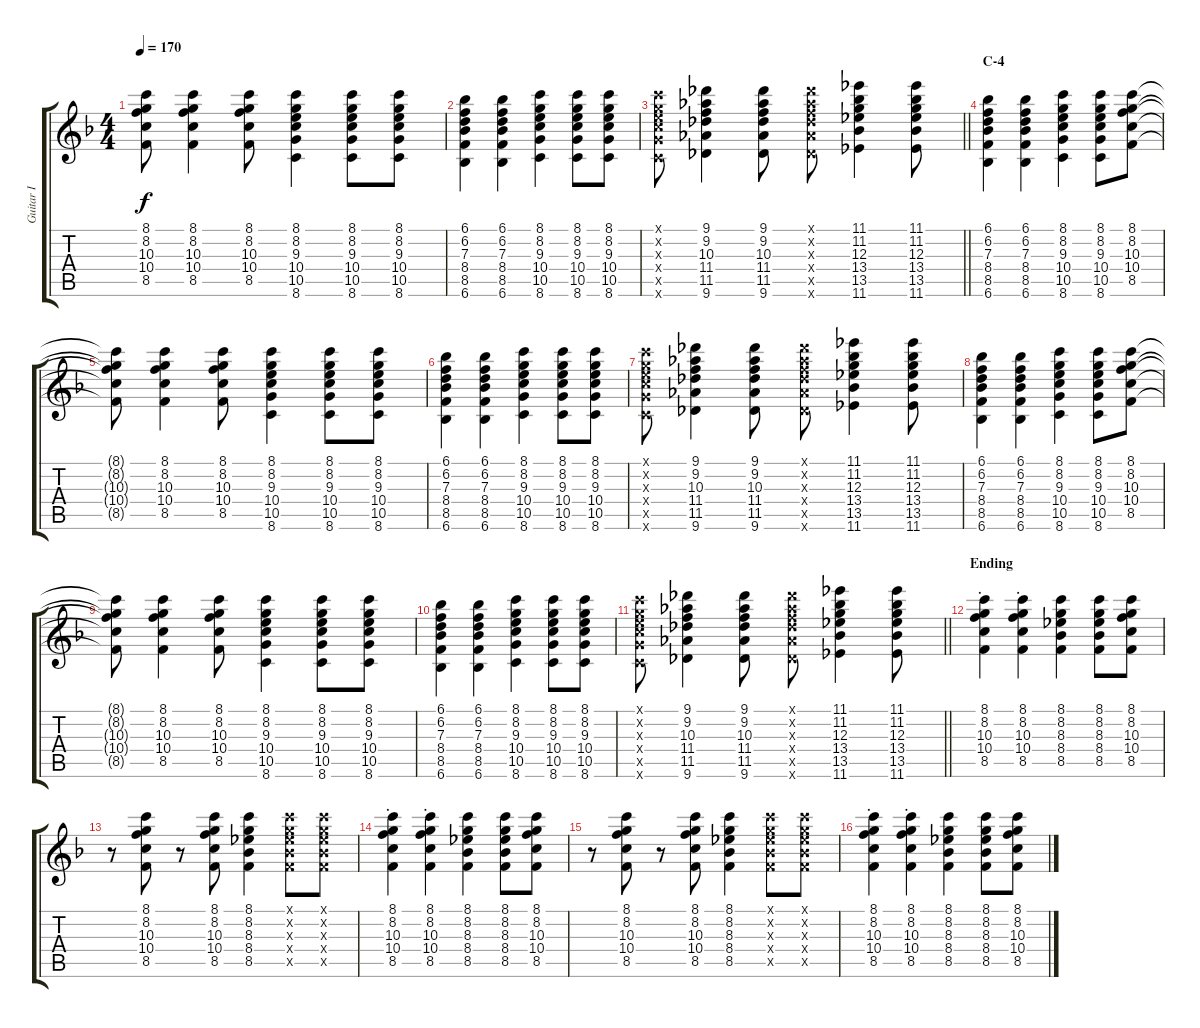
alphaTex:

\track ("Guitar I" "Guitar I") {instrument overdrivenguitar}
\staff {score tabs}
\tuning (E4 B3 G3 D3 A2 E2) {hide}
\ts (4 4)
\tempo 170
\clef g2
\ks f
(8.1{t} 8.2{t} 10.3{t} 10.4{t} 8.5{t}).8{dy f} (8.1 8.2 10.3 10.4 8.5).4 (8.1 8.2 10.3 10.4 8.5).8 (8.1 8.2 9.3 10.4 10.5 8.6).4 (8.1 8.2 9.3 10.4 10.5 8.6).8 (8.1 8.2 9.3 10.4 10.5 8.6).8 |
(6.1 6.2 7.3 8.4 8.5 6.6).4 (6.1 6.2 7.3 8.4 8.5 6.6).4 (8.1 8.2 9.3 10.4 10.5 8.6).4 (8.1 8.2 9.3 10.4 10.5 8.6).8 (8.1 8.2 9.3 10.4 10.5 8.6).8 |
\barLineRight lightlight
(8.1{x} 8.2{x} 9.3{x} 10.4{x} 10.5{x} 8.6{x}).8 (9.1 9.2 10.3 11.4 11.5 9.6).4 (9.1 9.2 10.3 11.4 11.5 9.6).8 (9.1{x} 9.2{x} 10.3{x} 11.4{x} 11.5{x} 9.6{x}).8 (11.1 11.2 12.3 13.4 13.5 11.6).4 (11.1 11.2 12.3 13.4 13.5 11.6).8 |
\section ("" "C-4")
(6.1 6.2 7.3 8.4 8.5 6.6).4 (6.1 6.2 7.3 8.4 8.5 6.6).4 (8.1 8.2 9.3 10.4 10.5 8.6).4 (8.1 8.2 9.3 10.4 10.5 8.6).8 (8.1 8.2 10.3 10.4 8.5).8 |
(8.1{t} 8.2{t} 10.3{t} 10.4{t} 8.5{t}).8 (8.1 8.2 10.3 10.4 8.5).4 (8.1 8.2 10.3 10.4 8.5).8 (8.1 8.2 9.3 10.4 10.5 8.6).4 (8.1 8.2 9.3 10.4 10.5 8.6).8 (8.1 8.2 9.3 10.4 10.5 8.6).8 |
(6.1 6.2 7.3 8.4 8.5 6.6).4 (6.1 6.2 7.3 8.4 8.5 6.6).4 (8.1 8.2 9.3 10.4 10.5 8.6).4 (8.1 8.2 9.3 10.4 10.5 8.6).8 (8.1 8.2 9.3 10.4 10.5 8.6).8 |
(8.1{x} 8.2{x} 9.3{x} 10.4{x} 10.5{x} 8.6{x}).8 (9.1 9.2 10.3 11.4 11.5 9.6).4 (9.1 9.2 10.3 11.4 11.5 9.6).8 (9.1{x} 9.2{x} 10.3{x} 11.4{x} 11.5{x} 9.6{x}).8 (11.1 11.2 12.3 13.4 13.5 11.6).4 (11.1 11.2 12.3 13.4 13.5 11.6).8 |
(6.1 6.2 7.3 8.4 8.5 6.6).4 (6.1 6.2 7.3 8.4 8.5 6.6).4 (8.1 8.2 9.3 10.4 10.5 8.6).4 (8.1 8.2 9.3 10.4 10.5 8.6).8 (8.1 8.2 10.3 10.4 8.5).8 |
(8.1{t} 8.2{t} 10.3{t} 10.4{t} 8.5{t}).8 (8.1 8.2 10.3 10.4 8.5).4 (8.1 8.2 10.3 10.4 8.5).8 (8.1 8.2 9.3 10.4 10.5 8.6).4 (8.1 8.2 9.3 10.4 10.5 8.6).8 (8.1 8.2 9.3 10.4 10.5 8.6).8 |
(6.1 6.2 7.3 8.4 8.5 6.6).4 (6.1 6.2 7.3 8.4 8.5 6.6).4 (8.1 8.2 9.3 10.4 10.5 8.6).4 (8.1 8.2 9.3 10.4 10.5 8.6).8 (8.1 8.2 9.3 10.4 10.5 8.6).8 |
\barLineRight lightlight
(8.1{x} 8.2{x} 9.3{x} 10.4{x} 10.5{x} 8.6{x}).8 (9.1 9.2 10.3 11.4 11.5 9.6).4 (9.1 9.2 10.3 11.4 11.5 9.6).8 (9.1{x} 9.2{x} 10.3{x} 11.4{x} 11.5{x} 9.6{x}).8 (11.1 11.2 12.3 13.4 13.5 11.6).4 (11.1 11.2 12.3 13.4 13.5 11.6).8 |
\section ("" "Ending")
(8.1{st} 8.2{st} 10.3{st} 10.4{st} 8.5{st}).4 (8.1{st} 8.2{st} 10.3{st} 10.4{st} 8.5{st}).4 (8.1 8.2 8.3 8.4 8.5).4 (8.1 8.2 8.3 8.4 8.5).8 (8.1 8.2 10.3 10.4 8.5).8 |
r.8 (8.1 8.2 10.3 10.4 8.5).8 r.8 (8.1 8.2 10.3 10.4 8.5).8 (8.1 8.2 8.3 8.4 8.5).4 (8.1{x} 8.2{x} 8.3{x} 8.4{x} 8.5{x}).8 (8.1{x} 8.2{x} 8.3{x} 8.4{x} 8.5{x}).8 |
(8.1{st} 8.2{st} 10.3{st} 10.4{st} 8.5{st}).4 (8.1{st} 8.2{st} 10.3{st} 10.4{st} 8.5{st}).4 (8.1 8.2 8.3 8.4 8.5).4 (8.1 8.2 8.3 8.4 8.5).8 (8.1 8.2 10.3 10.4 8.5).8 |
r.8 (8.1 8.2 10.3 10.4 8.5).8 r.8 (8.1 8.2 10.3 10.4 8.5).8 (8.1 8.2 8.3 8.4 8.5).4 (8.1{x} 8.2{x} 8.3{x} 8.4{x} 8.5{x}).8 (8.1{x} 8.2{x} 8.3{x} 8.4{x} 8.5{x}).8 |
(8.1{st} 8.2{st} 10.3{st} 10.4{st} 8.5{st}).4 (8.1{st} 8.2{st} 10.3{st} 10.4{st} 8.5{st}).4 (8.1 8.2 8.3 8.4 8.5).4 (8.1 8.2 8.3 8.4 8.5).8 (8.1 8.2 10.3 10.4 8.5).8
